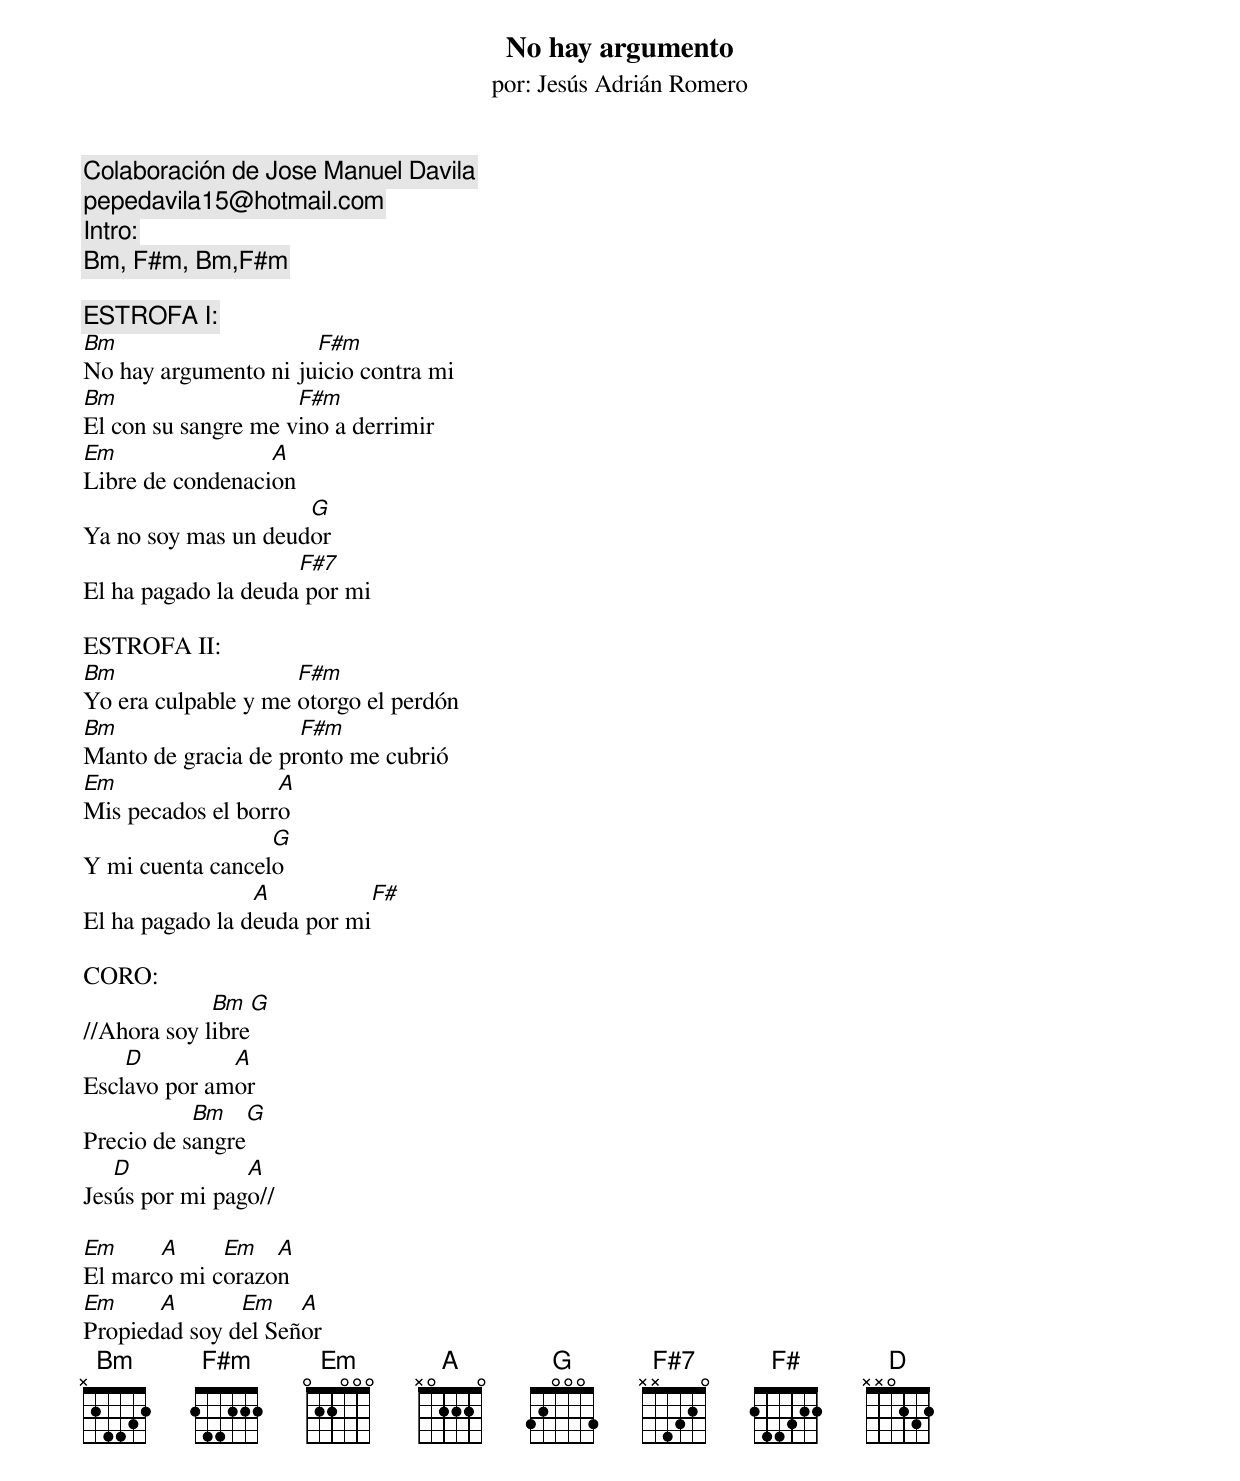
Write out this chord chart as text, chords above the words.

No hay argumento
por: Jesús Adrián Romero
Colaboración de Jose Manuel Davila
      pepedavila15@hotmail.com
Intro:
Bm, F#m, Bm,F#m

ESTROFA I:
Bm                    F#m
No hay argumento ni juicio contra mi
Bm                   F#m
El con su sangre me vino a derrimir
Em                A
Libre de condenacion
                     G
Ya no soy mas un deudor
                     F#7
El ha pagado la deuda por mi

ESTROFA II:
Bm                   F#m
Yo era culpable y me otorgo el perdón
Bm                   F#m
Manto de gracia de pronto me cubrió
Em                 A
Mis pecados el borro
                  G
Y mi cuenta cancelo
                 A          F#
El ha pagado la deuda por mi

CORO:
             Bm  G
//Ahora soy libre
    D         A
Esclavo por amor
           Bm    G
Precio de sangre
   D            A
Jesús por mi pago//

Em     A     Em   A
El marco mi corazon
Em     A       Em    A
Propiedad soy del Señor
